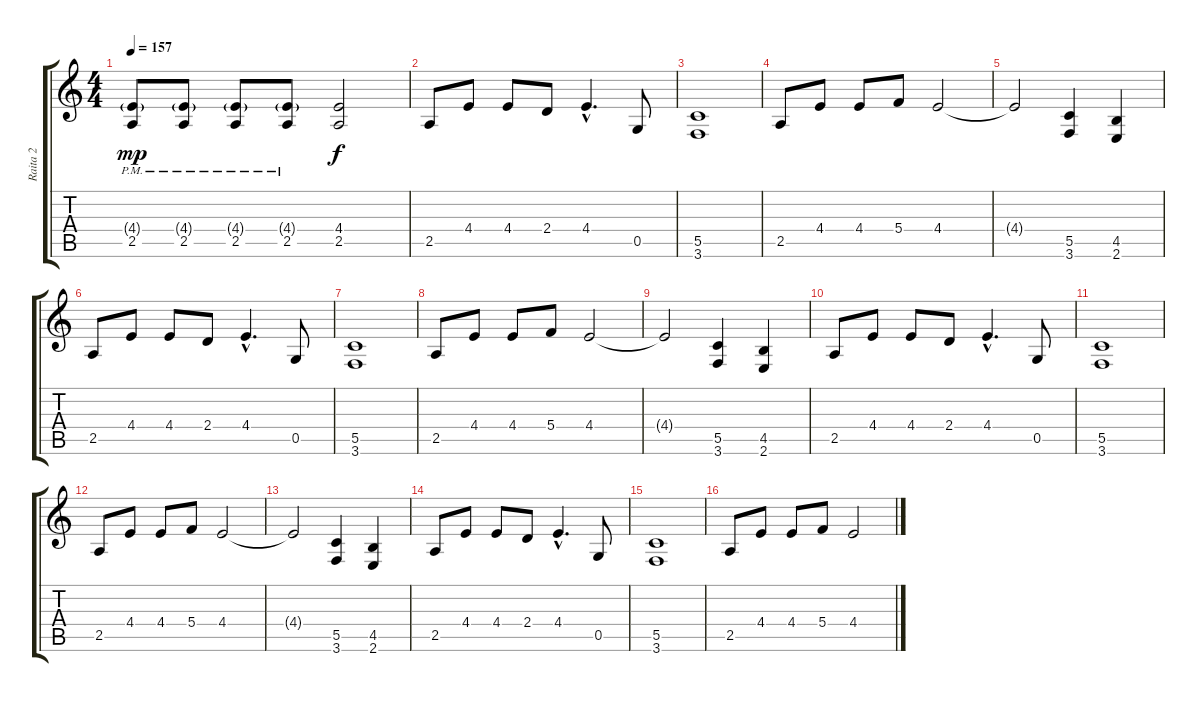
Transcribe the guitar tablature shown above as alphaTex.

\track ("Raita 2" "Raita 2") {instrument distortionguitar}
\staff {score tabs}
\tuning (D4 A3 F3 C3 G2 D2) {hide}
\ts (4 4)
\tempo 157
\clef g2
\ks c
(4.4{g pm} 2.5{pm}).8{dy mp} (4.4{g pm} 2.5{pm}).8 (4.4{g pm} 2.5{pm}).8 (4.4{g pm} 2.5{pm}).8 (4.4 2.5).2{dy f} |
2.5.8 4.4.8 4.4.8 2.4.8 4.4{hac}.4{d} 0.5.8 |
(5.5 3.6).1 |
2.5.8 4.4.8 4.4.8 5.4.8 4.4.2 |
4.4{t}.2 (5.5 3.6).4 (4.5 2.6).4 |
2.5.8 4.4.8 4.4.8 2.4.8 4.4{hac}.4{d} 0.5.8 |
(5.5 3.6).1 |
2.5.8 4.4.8 4.4.8 5.4.8 4.4.2 |
4.4{t}.2 (5.5 3.6).4 (4.5 2.6).4 |
2.5.8 4.4.8 4.4.8 2.4.8 4.4{hac}.4{d} 0.5.8 |
(5.5 3.6).1 |
2.5.8 4.4.8 4.4.8 5.4.8 4.4.2 |
4.4{t}.2 (5.5 3.6).4 (4.5 2.6).4 |
2.5.8 4.4.8 4.4.8 2.4.8 4.4{hac}.4{d} 0.5.8 |
(5.5 3.6).1 |
2.5.8 4.4.8 4.4.8 5.4.8 4.4.2
